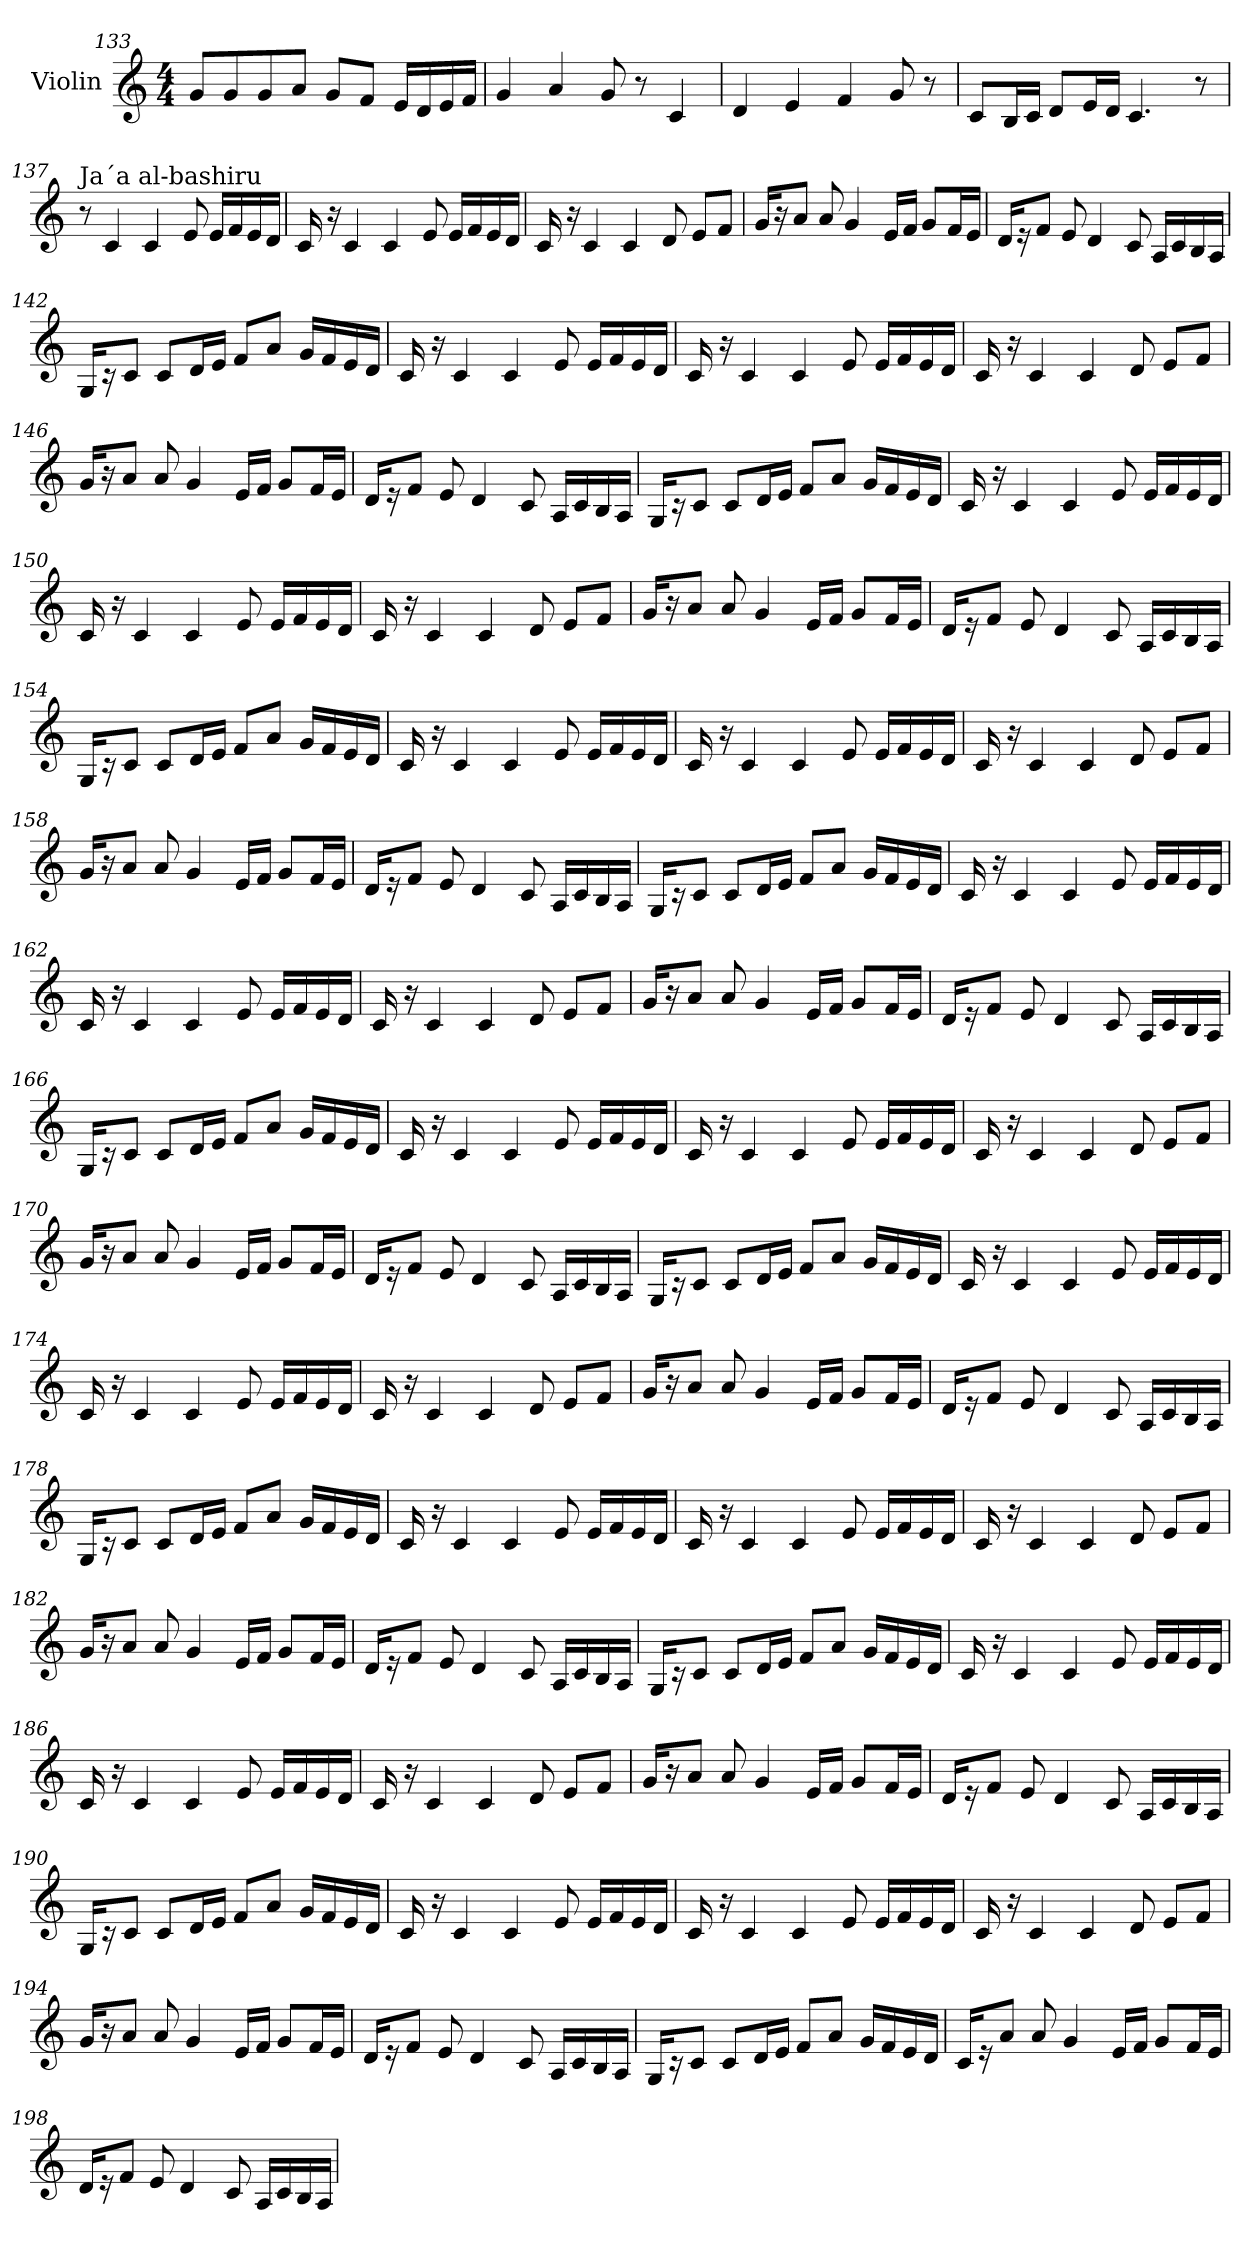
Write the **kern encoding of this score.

**kern
*part1
*staff1
*I"Violin
!!LO:LB:g=z
*clefG2
*k[]
*M4/4
=133
8g/L
8g/
8g/
8a/J
8g/L
8f/J
16e/LL
16d/
16e/
16f/JJ
=134
4g/
4a/
8g/
8r
4c/
=135
4d/
4e/
4f/
8g/
8r
=136
8c/L
16B/L
16c/JJ
8d/L
16e/L
16d/JJ
4.c/
8r
!!LO:PB:g=z
=137
!LO:TX:a:t=Ja´a al-bashiru
8r
4c/
4c/
8e/
16e/LL
16f/
16e/
16d/JJ
=138
16c/
16r
4c/
4c/
8e/
16e/LL
16f/
16e/
16d/JJ
=139
16c/
16r
4c/
4c/
8d/
8e/L
8f/J
!!LO:LB:g=z
=140
16g/KL
16r
8a/J
8a/
4g/
16e/LL
16f/JJ
8g/L
16f/L
16e/JJ
=141
16d/KL
16r
8f/J
8e/
4d/
8c/
16A/LL
16c/
16B/
16A/JJ
=142
16G/KL
16r
8c/J
8c/L
16d/L
16e/JJ
8f/L
8a/J
16g/LL
16f/
16e/
16d/JJ
!!LO:LB:g=z
=143
16c/
16r
4c/
4c/
8e/
16e/LL
16f/
16e/
16d/JJ
=144
16c/
16r
4c/
4c/
8e/
16e/LL
16f/
16e/
16d/JJ
=145
16c/
16r
4c/
4c/
8d/
8e/L
8f/J
=146
16g/KL
16r
8a/J
8a/
4g/
16e/LL
16f/JJ
8g/L
16f/L
16e/JJ
!!LO:LB:g=z
=147
16d/KL
16r
8f/J
8e/
4d/
8c/
16A/LL
16c/
16B/
16A/JJ
=148
16G/KL
16r
8c/J
8c/L
16d/L
16e/JJ
8f/L
8a/J
16g/LL
16f/
16e/
16d/JJ
=149
16c/
16r
4c/
4c/
8e/
16e/LL
16f/
16e/
16d/JJ
!!LO:LB:g=z
=150
16c/
16r
4c/
4c/
8e/
16e/LL
16f/
16e/
16d/JJ
=151
16c/
16r
4c/
4c/
8d/
8e/L
8f/J
=152
16g/KL
16r
8a/J
8a/
4g/
16e/LL
16f/JJ
8g/L
16f/L
16e/JJ
=153
16d/KL
16r
8f/J
8e/
4d/
8c/
16A/LL
16c/
16B/
16A/JJ
!!LO:LB:g=z
=154
16G/KL
16r
8c/J
8c/L
16d/L
16e/JJ
8f/L
8a/J
16g/LL
16f/
16e/
16d/JJ
=155
16c/
16r
4c/
4c/
8e/
16e/LL
16f/
16e/
16d/JJ
=156
16c/
16r
4c/
4c/
8e/
16e/LL
16f/
16e/
16d/JJ
=157
16c/
16r
4c/
4c/
8d/
8e/L
8f/J
!!LO:LB:g=z
=158
16g/KL
16r
8a/J
8a/
4g/
16e/LL
16f/JJ
8g/L
16f/L
16e/JJ
=159
16d/KL
16r
8f/J
8e/
4d/
8c/
16A/LL
16c/
16B/
16A/JJ
=160
16G/KL
16r
8c/J
8c/L
16d/L
16e/JJ
8f/L
8a/J
16g/LL
16f/
16e/
16d/JJ
!!LO:LB:g=z
=161
16c/
16r
4c/
4c/
8e/
16e/LL
16f/
16e/
16d/JJ
=162
16c/
16r
4c/
4c/
8e/
16e/LL
16f/
16e/
16d/JJ
=163
16c/
16r
4c/
4c/
8d/
8e/L
8f/J
=164
16g/KL
16r
8a/J
8a/
4g/
16e/LL
16f/JJ
8g/L
16f/L
16e/JJ
!!LO:PB:g=z
=165
16d/KL
16r
8f/J
8e/
4d/
8c/
16A/LL
16c/
16B/
16A/JJ
=166
16G/KL
16r
8c/J
8c/L
16d/L
16e/JJ
8f/L
8a/J
16g/LL
16f/
16e/
16d/JJ
=167
16c/
16r
4c/
4c/
8e/
16e/LL
16f/
16e/
16d/JJ
!!LO:LB:g=z
=168
16c/
16r
4c/
4c/
8e/
16e/LL
16f/
16e/
16d/JJ
=169
16c/
16r
4c/
4c/
8d/
8e/L
8f/J
=170
16g/KL
16r
8a/J
8a/
4g/
16e/LL
16f/JJ
8g/L
16f/L
16e/JJ
=171
16d/KL
16r
8f/J
8e/
4d/
8c/
16A/LL
16c/
16B/
16A/JJ
!!LO:LB:g=z
=172
16G/KL
16r
8c/J
8c/L
16d/L
16e/JJ
8f/L
8a/J
16g/LL
16f/
16e/
16d/JJ
=173
16c/
16r
4c/
4c/
8e/
16e/LL
16f/
16e/
16d/JJ
=174
16c/
16r
4c/
4c/
8e/
16e/LL
16f/
16e/
16d/JJ
=175
16c/
16r
4c/
4c/
8d/
8e/L
8f/J
!!LO:LB:g=z
=176
16g/KL
16r
8a/J
8a/
4g/
16e/LL
16f/JJ
8g/L
16f/L
16e/JJ
=177
16d/KL
16r
8f/J
8e/
4d/
8c/
16A/LL
16c/
16B/
16A/JJ
=178
16G/KL
16r
8c/J
8c/L
16d/L
16e/JJ
8f/L
8a/J
16g/LL
16f/
16e/
16d/JJ
!!LO:LB:g=z
=179
16c/
16r
4c/
4c/
8e/
16e/LL
16f/
16e/
16d/JJ
=180
16c/
16r
4c/
4c/
8e/
16e/LL
16f/
16e/
16d/JJ
=181
16c/
16r
4c/
4c/
8d/
8e/L
8f/J
=182
16g/KL
16r
8a/J
8a/
4g/
16e/LL
16f/JJ
8g/L
16f/L
16e/JJ
!!LO:LB:g=z
=183
16d/KL
16r
8f/J
8e/
4d/
8c/
16A/LL
16c/
16B/
16A/JJ
=184
16G/KL
16r
8c/J
8c/L
16d/L
16e/JJ
8f/L
8a/J
16g/LL
16f/
16e/
16d/JJ
=185
16c/
16r
4c/
4c/
8e/
16e/LL
16f/
16e/
16d/JJ
!!LO:LB:g=z
=186
16c/
16r
4c/
4c/
8e/
16e/LL
16f/
16e/
16d/JJ
=187
16c/
16r
4c/
4c/
8d/
8e/L
8f/J
=188
16g/KL
16r
8a/J
8a/
4g/
16e/LL
16f/JJ
8g/L
16f/L
16e/JJ
=189
16d/KL
16r
8f/J
8e/
4d/
8c/
16A/LL
16c/
16B/
16A/JJ
!!LO:LB:g=z
=190
16G/KL
16r
8c/J
8c/L
16d/L
16e/JJ
8f/L
8a/J
16g/LL
16f/
16e/
16d/JJ
=191
16c/
16r
4c/
4c/
8e/
16e/LL
16f/
16e/
16d/JJ
=192
16c/
16r
4c/
4c/
8e/
16e/LL
16f/
16e/
16d/JJ
=193
16c/
16r
4c/
4c/
8d/
8e/L
8f/J
!!LO:PB:g=z
=194
16g/KL
16r
8a/J
8a/
4g/
16e/LL
16f/JJ
8g/L
16f/L
16e/JJ
=195
16d/KL
16r
8f/J
8e/
4d/
8c/
16A/LL
16c/
16B/
16A/JJ
=196
16G/KL
16r
8c/J
8c/L
16d/L
16e/JJ
8f/L
8a/J
16g/LL
16f/
16e/
16d/JJ
!!LO:LB:g=z
=197
16c/KL
16r
8a/J
8a/
4g/
16e/LL
16f/JJ
8g/L
16f/L
16e/JJ
=198
16d/KL
16r
8f/J
8e/
4d/
8c/
16A/LL
16c/
16B/
16A/JJ
=
*-
